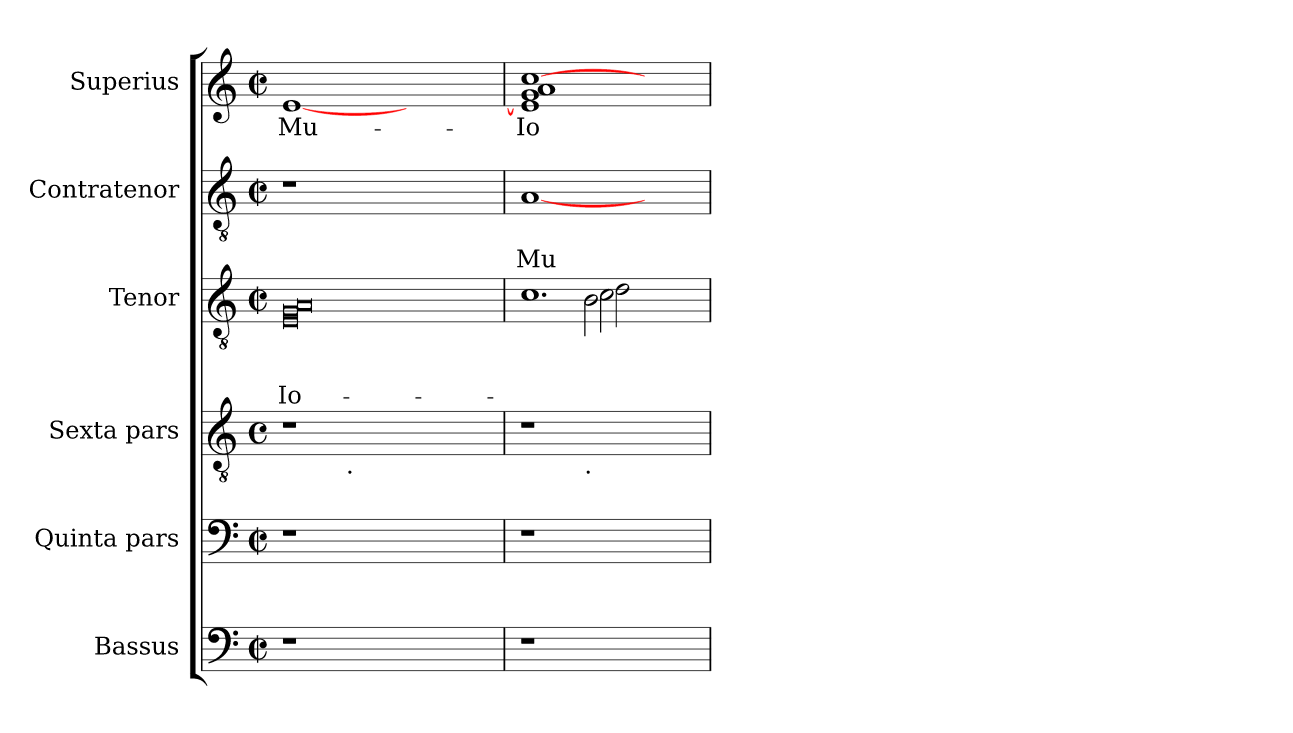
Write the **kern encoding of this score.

**kern	**kern	**kern	**kern	**text	**text	**text	**kern	**text	**text	**kern	**text
*part6	*part5	*part4	*part3	*part3	*part3	*part3	*part2	*part2	*part2	*part1	*part1
*staff6	*staff5	*staff4	*staff3	*staff3	*staff3	*staff3	*staff2	*staff2	*staff2	*staff1	*staff1
*I"Bassus	*I"Quinta pars	*I"Sexta pars	*I"Tenor	*	*	*	*I"Contratenor	*	*	*I"Superius	*
!!LO:PB:g=z
*clefF4	*clefF4	*clefGv2	*clefGv2	*	*	*	*clefGv2	*	*	*clefG2	*
*k[]	*k[]	*k[]	*k[]	*	*	*	*k[]	*	*	*k[]	*
*C:	*C:	*C:	*C:	*	*	*	*C:	*	*	*C:	*
*M2/2	*M2/2	*M4/4	*M2/2	*	*	*	*M2/2	*	*	*M2/2	*
*met(c|)	*met(c|)	*met(c)	*met(c|)	*	*	*	*met(c|)	*	*	*met(c|)	*
=1	=1	=1	=1	=1	=1	=1	=1	=1	=1	=1	=1
!	!	!	!	!	!	!LO:LY:b	!	!	!	!	!LO:LY:b
*	*	*^	*	*	*	*	*	*	*	*	*
1r	1r	1r	2ryy	0E 0G 0A	.	.	Io-	1r	.	.	[<1e	Mu-
!	!	!	!LO:TX:b:t=.	!	!	!	!	!	!	!	!	!
.	.	.	1.ryy	.	.	.	.	.	.	.	.	.
1ryy	1ryy	1ryy	.	.	.	.	.	1ryy	.	.	1ryy	.
=2	=2	=2	=2	=2	=2	=2	=2	=2	=2	=2	=2	=2
*	*	*	*	*^	*	*	*	*	*	*	*	*
*	*	*	*	*	*^	*	*	*	*	*	*	*	*
*	*	*	*	*	*	*^	*	*	*	*	*	*	*	*
!	!	!	!	!	!	!	!	!	!	!	!	!	!LO:LY:b	!	!LO:LY:b
1r	1r	1r	2ryy	1.c	2ryy	2ryy	2ryy	.	.	.	[<1A	.	Mu-	1e] 1g 1a [>1cc	Io-
!	!	!	!LO:TX:b:t=.	!	!	!	!	!	!	!	!	!	!	!	!
.	.	.	1ryy	.	2B\	2c\	2d\	.	.	.	.	.	.	.	.
2ryy	2ryy	2ryy	.	.	2ryy	2ryy	2ryy	.	.	.	2ryy	.	.	2ryy	.
*	*	*v	*v	*	*	*	*	*	*	*	*	*	*	*	*
*	*	*	*v	*v	*v	*v	*	*	*	*	*	*	*	*
=	=	=	=	=	=	=	=	=	=	=	=
*-	*-	*-	*-	*-	*-	*-	*-	*-	*-	*-	*-
